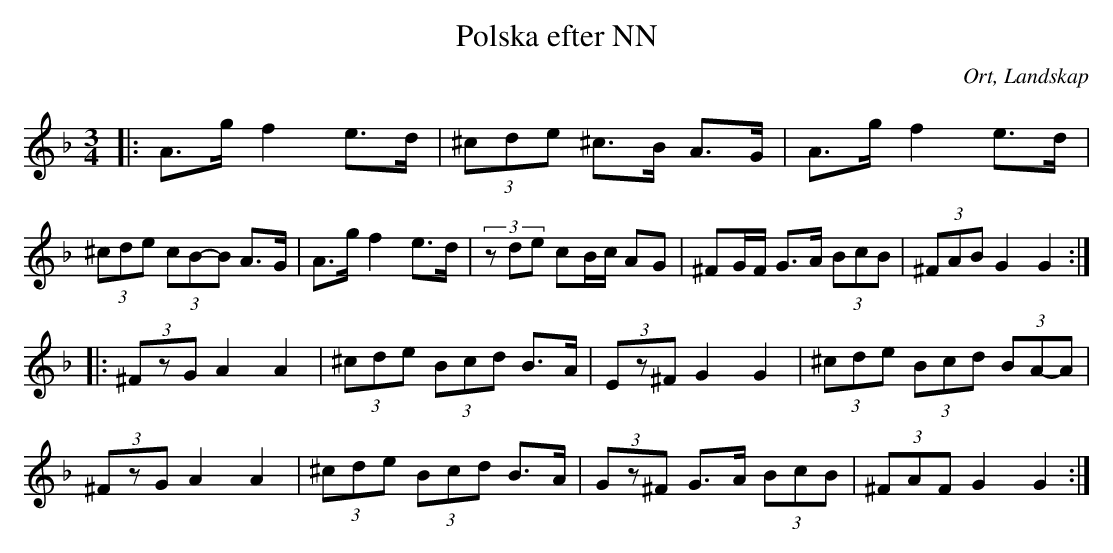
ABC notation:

X:1
T:Polska efter NN
O:Ort, Landskap
M:3/4
L:1/8
K:Dm
|: A>g f2 e>d|(3^cde ^c>B A>G|A>g f2 e>d|(3^cde (3cB-B A>G|A>g f2 e>d|(3zde cB/c/ AG|^FG/F/ G>A (3BcB|(3^FAB G2 G2  :|
|:(3^FzG A2 A2|(3^cde (3Bcd B>A|(3Ez^F G2 G2|(3^cde (3Bcd (3BA-A|
(3^FzG A2 A2|(3^cde (3Bcd B>A| (3Gz^F G>A (3BcB|(3^FAF G2 G2:|
